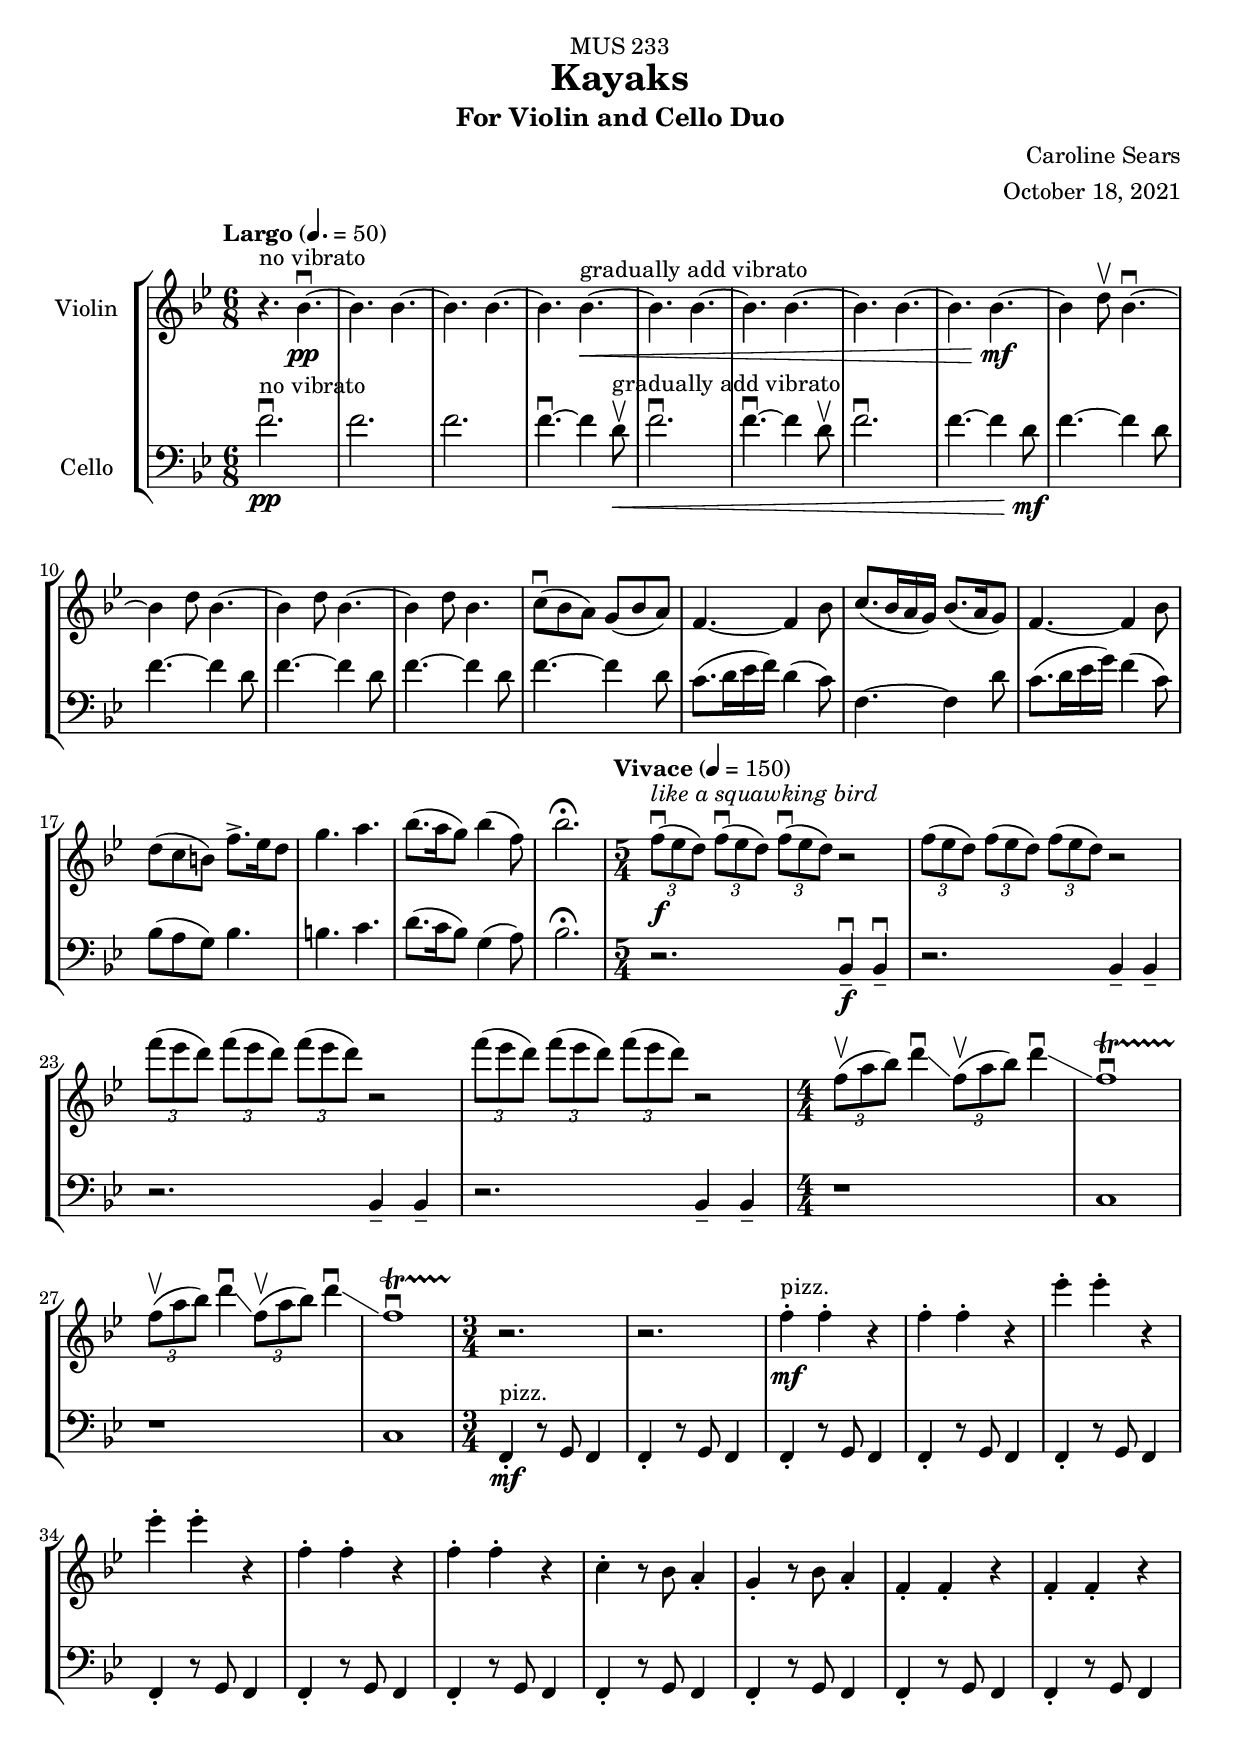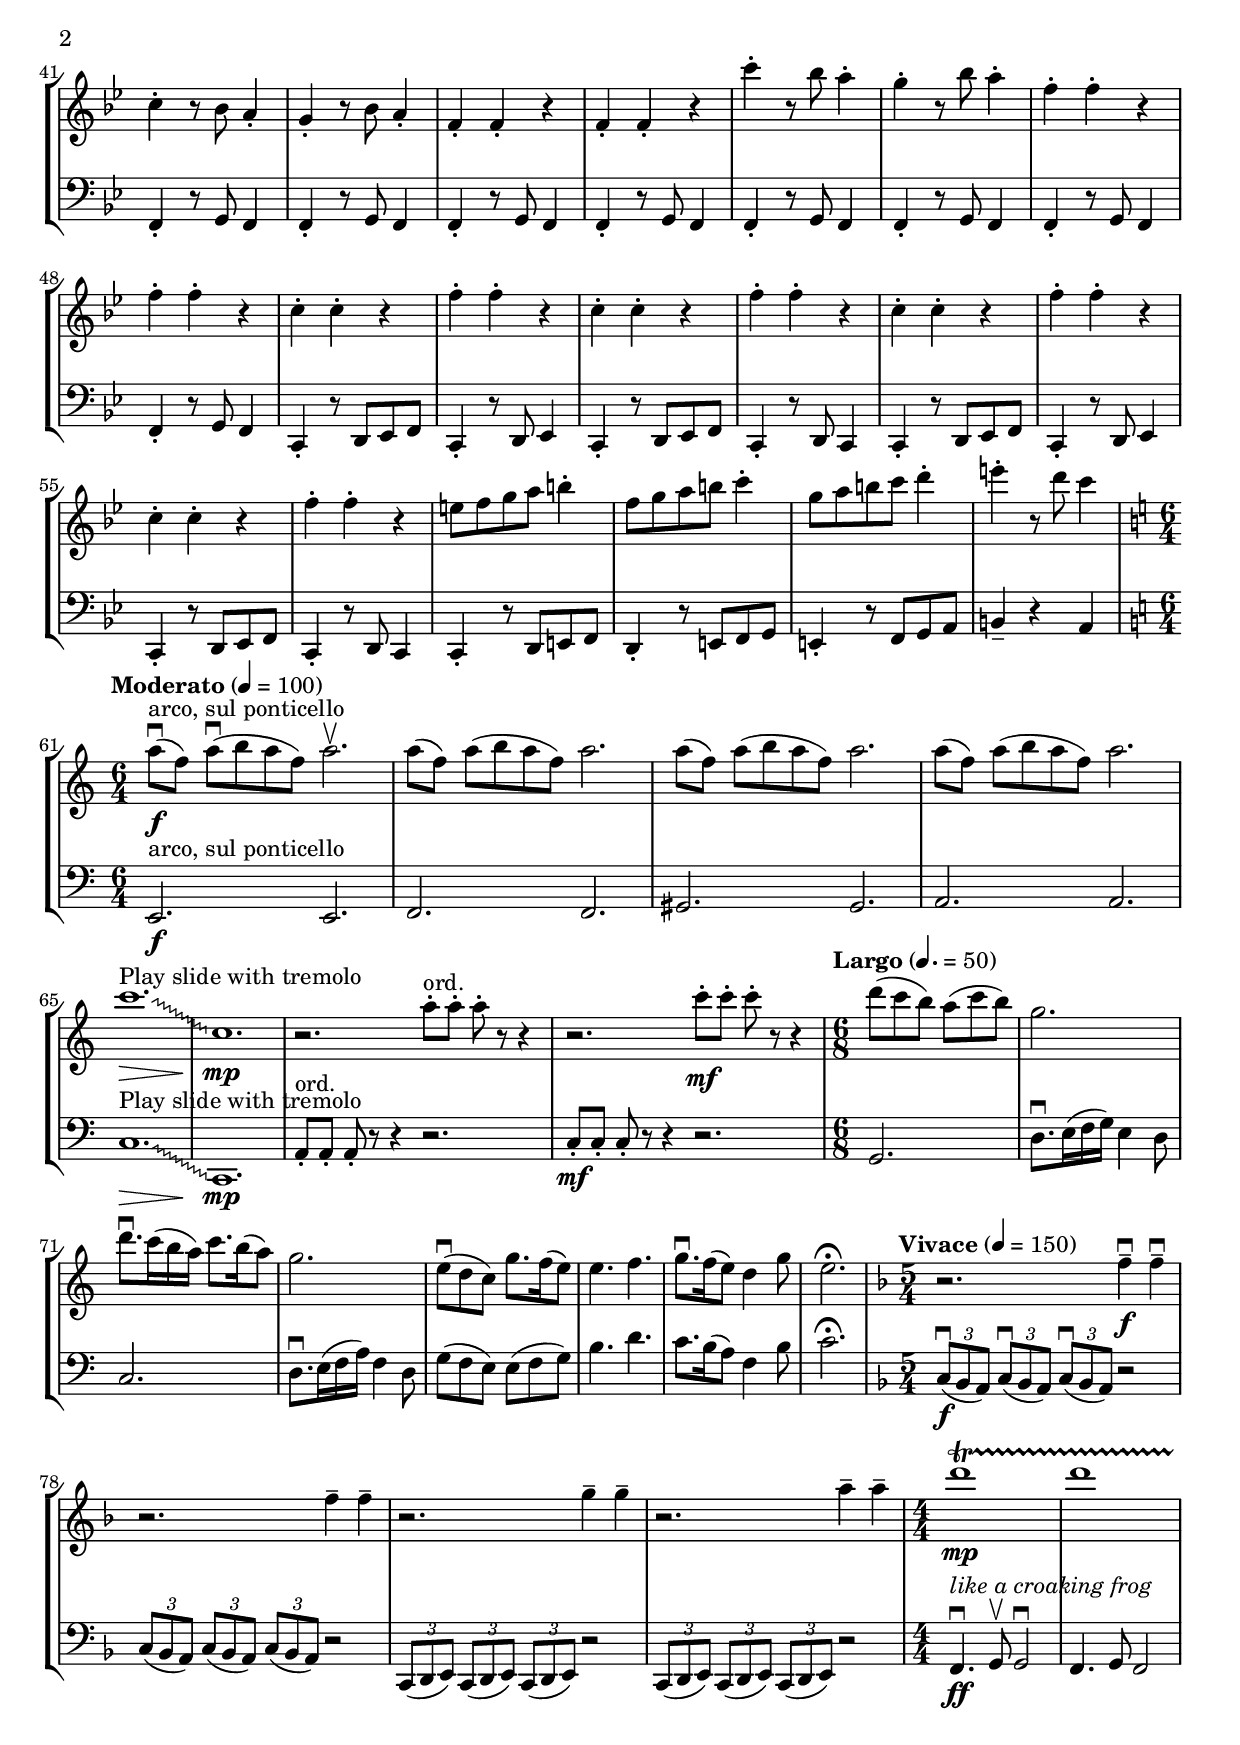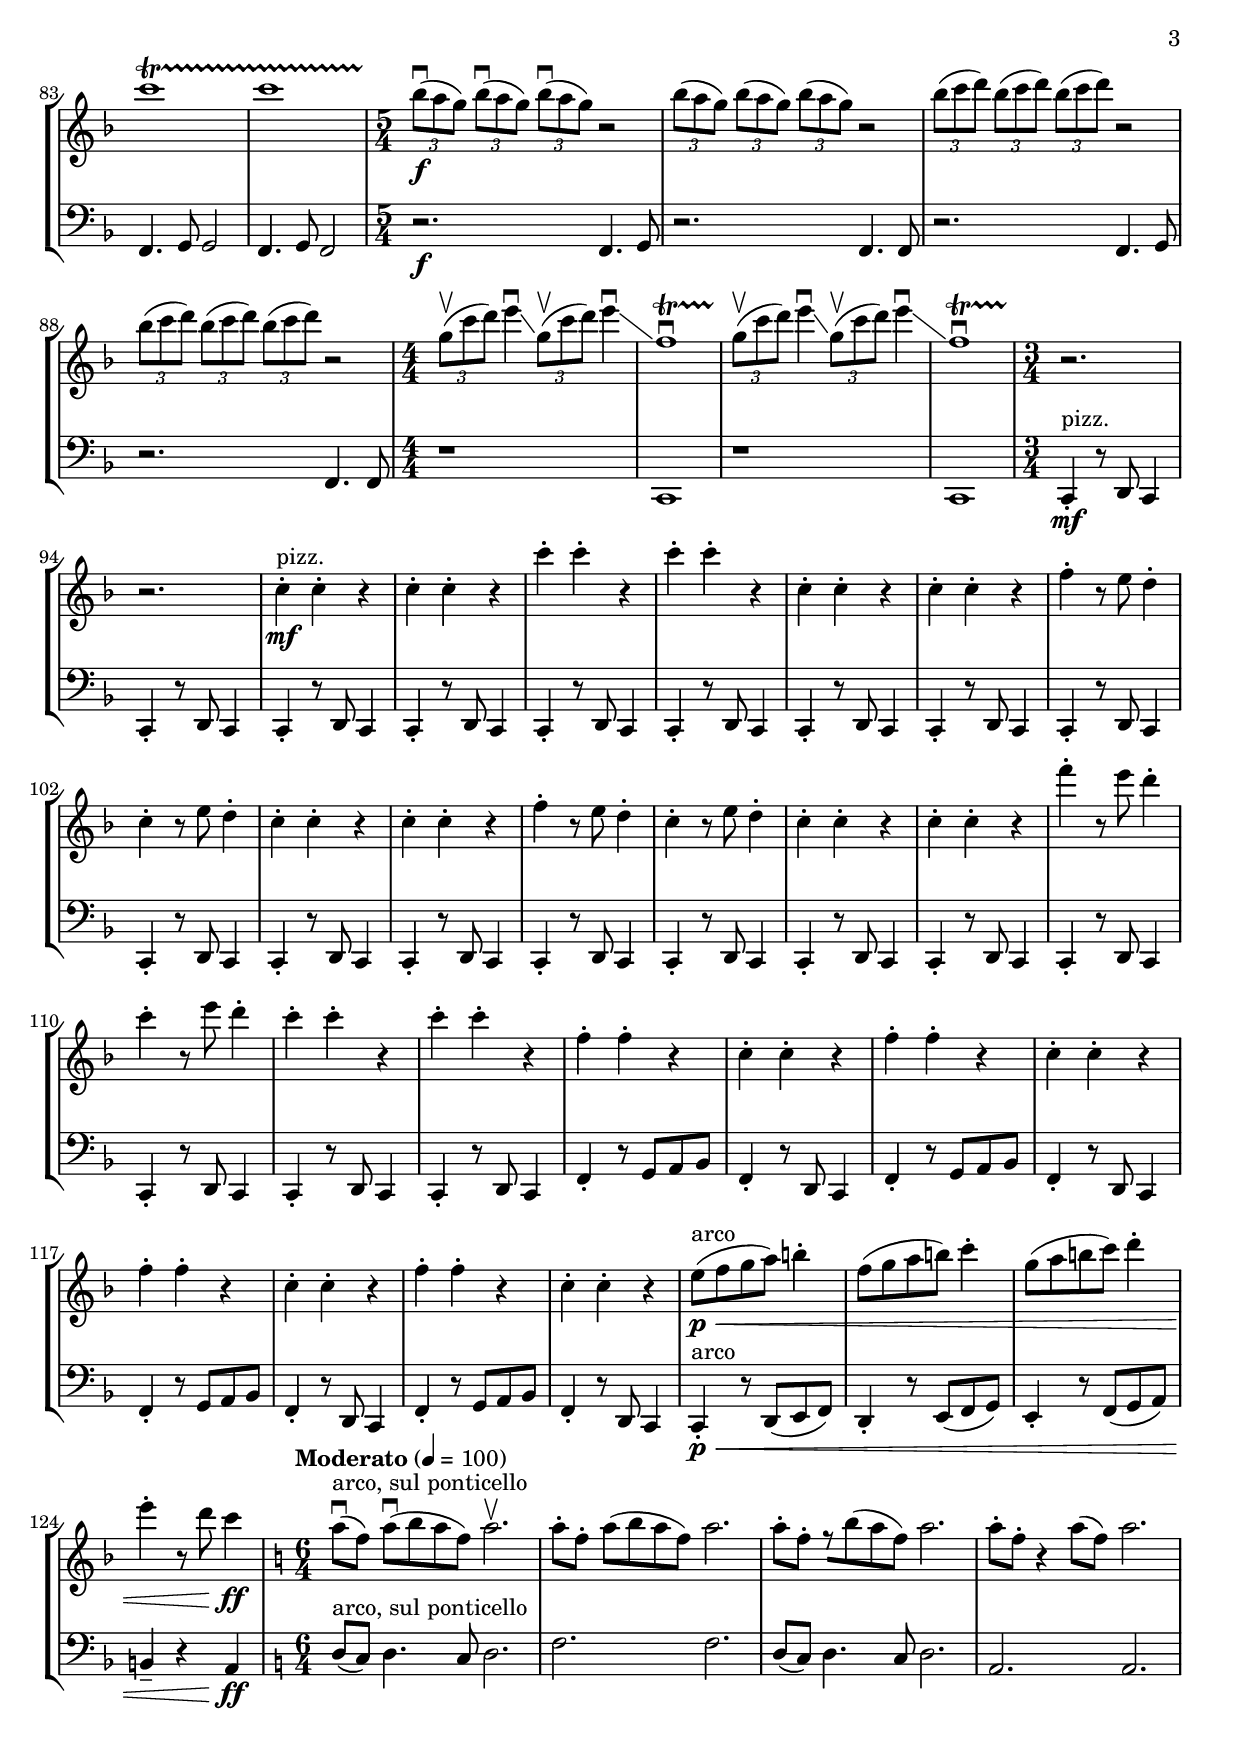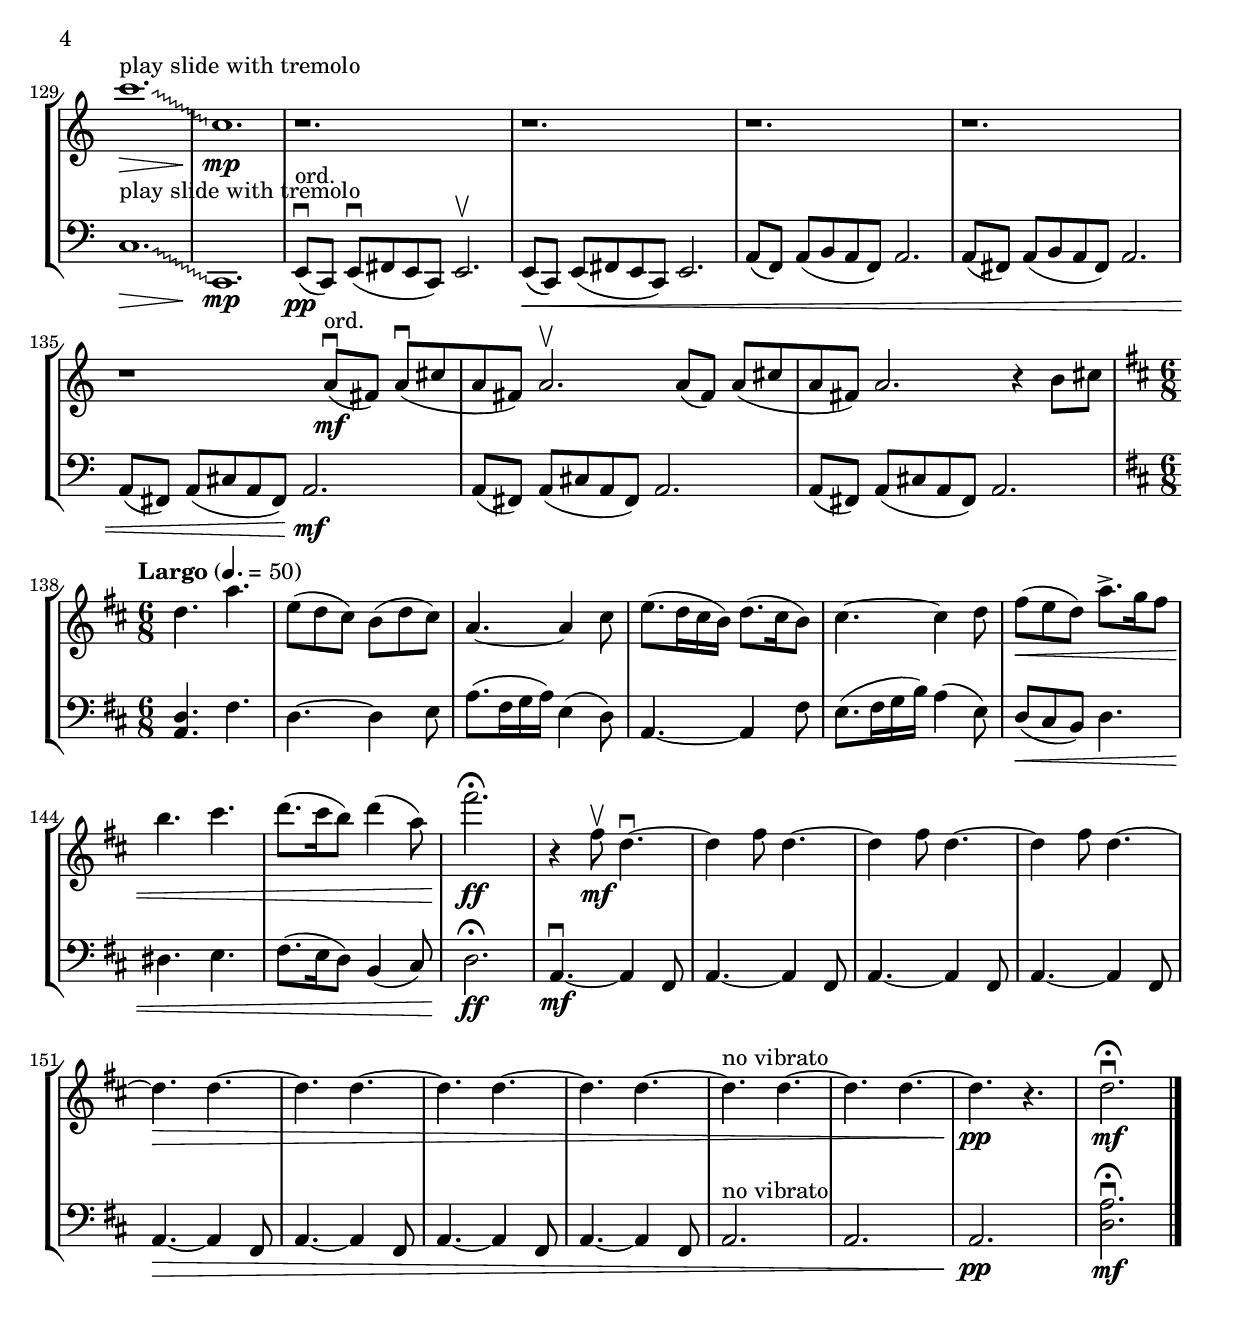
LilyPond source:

\header {
    title = "Kayaks"
    subtitle = "For Violin and Cello Duo"
    dedication = "MUS 233"
    composer = "Caroline Sears"
    arranger = "October 18, 2021"

      % The following fields are centered at the bottom
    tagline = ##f


} %make this composition feel like a journey
\score {
% violin code
  \new StaffGroup <<
    \new Staff \with { instrumentName = "Violin" }
      \relative c'' {
      \set Staff.midiInstrument = "violin"
      %A section
      \time 6/8
      \key bes \major
      \tempo "Largo" 4. = 50
      %bars1-8
       r4.^\markup "no vibrato" bes4.\downbow~\pp| bes4. bes4.~| bes4. bes~| bes bes~\<^\markup "gradually add vibrato"|
       bes4. bes4.~| bes4. bes~| bes4. bes4.~| bes bes~\!\mf |
       %bars 9-16
       bes4 d8\upbow bes4.\downbow~|bes4 d8 bes4.~|bes4 d8 bes4.~ |bes4 d8 bes4.|
       c8\downbow (bes a) g (bes a) | f4.~f4 bes8| c8. (bes16 a g) bes8. (a16 g8) | f4.~f4 bes8|
       %bars 17-20
       d8 (c b) f'8.\accent ees16 d8 | g4. a4. | bes8. (a16 g8) bes4 (f8) | bes2.\fermata
      %%%%%%%%%%%%%%%%%%%%%%%%%%%%%
      %B Section
      \tempo "Vivace" 4 = 150
      \time 5/4
      %bars 21-24
      \tuplet 3/2 {f8\downbow\f^\markup{\italic{"like a squawking bird"}} (ees d)} \tuplet 3/2 {f\downbow (ees d)}  \tuplet 3/2 {f\downbow (ees d)} r2 |
      \tuplet 3/2 {f8 (ees d)} \tuplet 3/2 {f (ees d)}  \tuplet 3/2 {f (ees d)} r2 |
      \tuplet 3/2 {f'8 (ees d)} \tuplet 3/2 {f (ees d)}  \tuplet 3/2 {f (ees d)} r2 |
      \tuplet 3/2 {f8 (ees d)} \tuplet 3/2 {f (ees d)}  \tuplet 3/2 {f (ees d)} r2 |
      % bars 25-28
      \numericTimeSignature \time 4/4
      \tuplet 3/2 {f,8\upbow (a bes)} d4\downbow\glissando \tuplet 3/2 {f,8\upbow (a bes)} d4\downbow\glissando 
      f,1\downbow\startTrillSpan|
      \tuplet 3/2 {f8\stopTrillSpan\upbow (a bes)} d4\downbow\glissando \tuplet 3/2 {f,8\upbow (a bes)} d4\downbow\glissando 
      f,1\downbow\startTrillSpan|
      %%%%%%%%%%%%%%%%%%%%%%%%%%%%%%%%
        % C Section
      %bars 29-32
      \time 3/4
      r2.\stopTrillSpan | r | f4^"pizz."\staccato\mf f\staccato r |f4\staccato f\staccato r |
      %bars 33-36
      ees'\staccato ees\staccato r| ees\staccato ees\staccato r| f,4\staccato f\staccato r |f4\staccato f\staccato r |
      %bars 37-40
      c\staccato r8 bes a4\staccato | g\staccato r8 bes a4\staccato |f4\staccato f\staccato r |f4\staccato f\staccato r |
      %bars 41-44
      c'\staccato r8 bes a4\staccato | g\staccato r8 bes a4\staccato |f4\staccato f\staccato r |f4\staccato f\staccato r |
      %bars 45-48
      c''\staccato r8 bes a4\staccato | g\staccato r8 bes a4\staccato |f4\staccato f\staccato r |f4\staccato f\staccato r |
      %bars 49-52
      c4\staccato c\staccato r |f4\staccato f\staccato r |c4\staccato c\staccato r |f4\staccato f\staccato r |
      %bars 49-52
      c4\staccato c\staccato r |f4\staccato f\staccato r |c4\staccato c\staccato r |f4\staccato f\staccato r |
      %bars 57-60
      e8 f g a b4\staccato |f8 g a b c4\staccato |g8 a b c d4\staccato | e4\staccato r8 d c4 |
      %%%%%%%%%%%%%%%%%%%%%%%%%%%%%%%%%
      %D Section
      \time 6/4
      \key a \minor
      \tempo "Moderato" 4 = 100
      %bars 61- 64
      a8^"arco, sul ponticello"\downbow\f [(f)] a\downbow [(b a f)] a2.\upbow |a8 [(f)] a [(b a f)] a2. | 
      a8 [(f)] a [(b a f)] a2. |a8 [(f)] a [(b a f)] a2. |
      %bars 65-68
      \once \override Glissando.style = #'zigzag
       c1.\glissando^\markup "Play slide with tremolo"\> | c,\!\mp |
        r2. a'8\staccato^\markup "ord." [a\staccato] a\staccato r8 r4 |
        r2. c8\staccato\mf [c\staccato] c\staccato r8 r4 |
      %bars 69-72
      \time 6/8
       \tempo "Largo" 4. = 50
      d8 (c b) a (c b)| g2.| d'8.\downbow c16 (b a) c8. b16 (a8)| g2. | e8\downbow (d c) g'8. f16 (e8)| e4. f |g8.\downbow f16 (e8) d4 g8 |e2.\fermata |
     %%%%%%%%%%%%%%%%%%%%%%%%%%%%%%%%%%%%%
      %B' Section 
      %bars 73-76
       \key f \major
       \time 5/4
       \tempo "Vivace" 4 =150
      r2. f4\tenuto\downbow\f f4\downbow\tenuto |r2. f4\tenuto f4\tenuto |
      r2. g4\tenuto g4\tenuto |r2. a4\tenuto a4\tenuto |
      %bars 77-80
      \time 4/4
      d1\startTrillSpan\mp | d1 | c1 | c1 |
      %bars 81-84
      \time 5/4
      \tuplet 3/2 {bes8\stopTrillSpan\downbow\f(a g)} \tuplet 3/2 {bes\downbow (a g)}  \tuplet 3/2 {bes\downbow (a g)} r2 |
      \tuplet 3/2 {bes8(a g)} \tuplet 3/2 {bes8(a g)}  \tuplet 3/2 {bes8(a g)} r2 |
      \tuplet 3/2 {bes8(c d)} \tuplet 3/2 {bes8(c d)}  \tuplet 3/2 {bes8(c d)} r2 |
      \tuplet 3/2 {bes8(c d)} \tuplet 3/2 {bes8(c d)}  \tuplet 3/2 {bes8(c d)} r2 |
      %bars 85-88
      \time 4/4
      \tuplet 3/2 {g,8\upbow (c d)} e4\downbow\glissando \tuplet 3/2 {g,8\upbow (c d)} e4\downbow\glissando 
      f,1\downbow\startTrillSpan|
      \tuplet 3/2 {g8\stopTrillSpan\upbow (c d)} e4\downbow\glissando \tuplet 3/2 {g,8\upbow (c d)} e4\downbow\glissando 
      f,1\downbow\startTrillSpan|
      %%%%%%%%%%%%%%%%%%%%%%%%
      %C' Section
      \time 3/4
      %Bars 89-92
      r2.\stopTrillSpan | r | c4^"pizz."\staccato\mf c\staccato r |c4\staccato c\staccato r |
      %bars 93-96
      c'\staccato c\staccato r| c\staccato c\staccato r| c,4\staccato c\staccato r |c4\staccato c\staccato r |
      %bars 97-100
      f\staccato r8 e d4\staccato | c\staccato r8 e d4\staccato |c4\staccato c\staccato r |c4\staccato c\staccato r |
      %bars 101-104
      f\staccato r8 e d4\staccato | c\staccato r8 e d4\staccato |c4\staccato c\staccato r |c4\staccato c\staccato r |
      %bars 105-108
      f'\staccato r8 e d4\staccato | c\staccato r8 e d4\staccato |c4\staccato c\staccato r |c4\staccato c\staccato r |
      %bars 109-112
      f,4\staccato f\staccato r |c4\staccato c\staccato r |f4\staccato f\staccato r |c4\staccato c\staccato r |
      %bars 113-116
      f4\staccato f\staccato r |c4\staccato c\staccato r |f4\staccato f\staccato r |c4\staccato c\staccato r |
      %bars 117-120
      e8^"arco"\p\< (f g a) b4\staccato |f8 (g a b) c4\staccato |g8 (a b c) d4\staccato | e4\staccato r8 d c4\!\ff |
      %%%%%%%%%%%%%%%%%%%%%%%%%%
      %D' Section (climax)
      \time 6/4
      \key a \minor
      \tempo "Moderato" 4 = 100
      %bars 121-124
      a8^"arco, sul ponticello"\downbow [(f)] a\downbow [(b a f)] a2.\upbow |
      a8\staccato [f\staccato] a [(b a f)] a2. | 
      a8\staccato [f\staccato] r [b (a f)] a2. |
      a8\staccato [f\staccato] r4  a8 (f) a2. |
      %bars 125-128
      \once \override Glissando.style = #'zigzag
       c1.\glissando^\markup "play slide with tremolo"\> | c,\!\mp | 
      %bars 129-132
      r1. |r |r |r |
      %bars 132-135
      r1 a8^"ord."\mf\downbow ([fis]) a\downbow [(cis |
      a fis)] a2.\upbow a8 ([fis]) a [(cis |
       a fis)] a2. r4 b8 cis |
       \key d \major
       \time 6/8
       \tempo "Largo" 4. = 50
       d4. a' |
       %bars 136-139
       e8 (d cis) b (d cis) |a4.~a4 cis8 | e8. (d16 cis b) d8. (cis16 b8) | cis4.~cis4 d8 |
       %bars 140-143
       fis8\< (e d) a'8.\accent g16 fis8 | b4. cis4. | d8. (cis16 b8) d4 (a8) | fis'2.\!\ff\fermata
      %%%%%%%%%%%%%%%%%
      %Outro
      %bars 144-147
      r4 fis,8\upbow\mf d4.\downbow~|d4 fis8 d4.~ |d4 fis8 d4.~ |d4 fis8 d4.~ |
      %bars 148-151
      d4.\> d4.~| d4. d~|d4. d4.~| d4. d~|
      %bars 152-155
      d4.^\markup "no vibrato" d4.~| d4. d~|d4.\!\pp r4.|d2.\mf\fermata\downbow \bar "|."
      }
    


%cello code
    \new Staff \with { instrumentName = "Cello" }
      \relative c' { 
      \set Staff.midiInstrument = "cello"
      \clef "bass"
      %A section
      \time 6/8
      \key bes \major
      \tempo "Largo" 4. = 50
      %bars 1-8
      f2.\downbow\pp^\markup "no vibrato" |f |f |f4.\downbow~f4 d8\upbow\<^\markup "gradually add vibrato" |
      f2.\downbow|f4.\downbow~f4 d8\upbow |f2.\downbow|f4.~f4 d8\!\mf |
      %bars 9-16
      f4.~f4 d8 |f4.~f4 d8 |f4.~f4 d8 |f4.~f4 d8 |
      f4.~f4 d8 | c8. (d16 ees16 f) d4 (c8) |f,4.~f4 d'8 |c8. (d16 ees16 g) f4 (c8) |
      %bars 17-20
      bes8 (a g) bes4. | b4. c4. | d8. (c16 bes8) g4 (a8) |bes2.\fermata|
      %%%%%%%%%%%%%%%%%%%%%%%%%%%%%%%%%%
      %B section
      \tempo "Vivace" 4 = 150
      \time 5/4
      %bars 21-24
      r2. bes,4 \tenuto\downbow\f bes4\downbow\tenuto |r2. bes4\tenuto bes4\tenuto |
      r2. bes4\tenuto bes4\tenuto |r2. bes4\tenuto bes4\tenuto |
      %bars 25-28
      \numericTimeSignature \time 4/4
      r1|c1|r1|c1
      %%%%%%%%%%%%%%%%%%%%%%%%%%%%%%%%%%%
      %C Section
      \time 3/4
      %bars 29-32
      f,4\staccato^"pizz."\mf r8 g f4 |f4\staccato r8 g f4 |f4\staccato r8 g f4 |f4\staccato r8 g f4 |
      %bars 33-36
      f4\staccato r8 g f4 |f4\staccato r8 g f4 |f4\staccato r8 g f4 |f4\staccato r8 g f4 |
      %bars 37-40
      f4\staccato r8 g f4 |f4\staccato r8 g f4 |f4\staccato r8 g f4 |f4\staccato r8 g f4 |
      %bars 41-44
      f4\staccato r8 g f4 |f4\staccato r8 g f4 |f4\staccato r8 g f4 |f4\staccato r8 g f4 |
      %bars 45-48
      f4\staccato r8 g f4 |f4\staccato r8 g f4 |f4\staccato r8 g f4 |f4\staccato r8 g f4 |
      %bars 49-52
      c4\staccato r8 d8 ees f|c4\staccato r8 d ees4 | c4\staccato r8 d8 ees f|c4\staccato r8 d c4 |
      %bars 53-56
      c4\staccato r8 d8 ees f|c4\staccato r8 d ees4 | c4\staccato r8 d8 ees f|c4\staccato r8 d c4 |   
      %bars 57-60
       c4\staccato r8 d8 e f| d4\staccato r8 e f g|  e4\staccato r8 f8 g a | b4\tenuto r4 a |
      %%%%%%%%%%%%%%%%%%%%%%%%%%%%%%%%%%
      %D Section (tense)
      \time 6/4
      \key a \minor
      \tempo "Moderato" 4 = 100
      %bars 61-64
      e2.^"arco, sul ponticello"\f e2. | f2. f2. | gis2. gis2. | a a |
      %bars 65-68
      \override Glissando.style = #'zigzag
      c1.\glissando^\markup "Play slide with tremolo"\> | c,\!\mp |
       a'8\staccato^\markup "ord." [a8\staccato] a8\staccato r8 r4 r2. |
       c8\staccato\mf [c8\staccato] c8\staccato r8 r4 r2. |
       %bars 69-72
      \time 6/8
      \tempo "Largo"4. = 50
       g2. | d'8.\downbow e16 (f g) e4 d8 | c2. | d8.\downbow e16 (f a) f4 d8 | g8 (f e) e (f g)| b4. d | c8. b16 (a8) f4 b8 |c2.\fermata |
       %%%%%%%%%%%%%%%%%%%%
       %B' Section 
       %bars 73-76
       \key f \major
       \time 5/4
       \tempo "Vivace" 4 =150
       \tuplet 3/2 {c,8\downbow\f (bes a)} \tuplet 3/2 {c\downbow (bes a)}  \tuplet 3/2 {c\downbow (bes a)} r2 |
       \tuplet 3/2 {c8(bes a)} \tuplet 3/2 {c (bes a)}  \tuplet 3/2 {c (bes a)} r2 |
       \tuplet 3/2 {c,8 (d e)} \tuplet 3/2 {c (d e)}  \tuplet 3/2 {c (d e)} r2 |
       \tuplet 3/2 {c8 (d e)} \tuplet 3/2 {c (d e)}  \tuplet 3/2 {c(d e)} r2 |
      %bars 77-80
      \time 4/4
       f4.^\markup{\italic{"like a croaking frog"}} \downbow\ff g8\upbow g2\downbow | f4. g8 f2 | f4. g8 g2 | f4. g8 f2 |
       %bars 81-84
      \time 5/4
      r2.\f f4. g8 | r2. f4. f8 |r2. f4. g8 |r2. f4. f8 |
      %bars 85-88
      \time 4/4
      r1|c1|r1|c1
      %%%%%%%%%%%%%%%%%%%%%%%%
      %C' Section
      \time 3/4
      %Bars 89-92
      c4\staccato^"pizz."\mf r8 d c4 |c4\staccato r8 d c4 |c4\staccato r8 d c4 |c4\staccato r8 d c4 |
      %bars 93-96
      c4\staccato r8 d c4 |c4\staccato r8 d c4 |c4\staccato r8 d c4 |c4\staccato r8 d c4 |
      %bars 97-100
      c4\staccato r8 d c4 |c4\staccato r8 d c4 |c4\staccato r8 d c4 |c4\staccato r8 d c4 |
      %bars 101-104
      c4\staccato r8 d c4 |c4\staccato r8 d c4 |c4\staccato r8 d c4 |c4\staccato r8 d c4 |
      %bars 105-108
      c4\staccato r8 d c4 |c4\staccato r8 d c4 |c4\staccato r8 d c4 |c4\staccato r8 d c4 |
      %bars 109-112
      f4\staccato r8 g8 a bes|f4\staccato r8 d c4 | f4\staccato r8 g8 a bes|f4\staccato r8 d c4 |
      %bars 113-116
      f4\staccato r8 g8 a bes|f4\staccato r8 d c4 | f4\staccato r8 g8 a bes|f4\staccato r8 d c4 |  
      %bars 117-120
       c4\staccato^"arco"\p\< r8 d8 (e f)| d4\staccato r8 e (f g)|  e4\staccato r8 f8 (g a) | b4\tenuto r4 a\!\ff
       %%%%%%%%%%%%%%%%%%%%%%%%
      %D' Section (climax)
      \time 6/4
      \key a \minor
      \tempo "Moderato" 4 = 100
      %bars 121-124
      d8^"arco, sul ponticello" (c) d4. c8 d2. | f2. f2. |d8(c) d4. c8 d2. | a a |
      %bars 125-128
      c1.\glissando^\markup "play slide with tremolo"\> | c,\!\mp | 
      %bars 129-131
      e8^"ord."\downbow\pp [(c)] e\downbow [(fis e c)] e2.\upbow |
      e8\< [(c)] e[(fis e c)] e2. |
      a8 [(f)] a [(b a f)] a2. | 
      a8 [(fis)] a [(b a fis)] a2. | 
      %bars 132-135
      a8 [(fis)] a [(cis a fis)] a2.\!\mf | 
      a8 [(fis)] a [(cis a fis)] a2. | 
      a8 [(fis)] a [(cis a fis)] a2. | 
      \key d \major
      \time 6/8
      \tempo "Largo" 4. = 50
      <d a>4. fis |
      %bars 136-139
      d4.~d4 e8 | a8. (fis16 g16 a) e4 (d8) |a4.~a4 fis'8 |e8. (fis16 g16 b) a4 (e8) |
      %bars 140-143
      d8\< (cis b) d4. | dis4. e4. | fis8. (e16 d8) b4 (cis8) |d2.\!\ff\fermata|
      %%%%%%%%%%%%%%%%%
      %Outro
      %bars 144-147
      a4.\downbow\mf~a4 fis8 | a4.~a4 fis8 |a4.~a4 fis8 |a4.~a4 fis8 |
      %bars 148-151
      |a4.\>~a4 fis8| a4.~a4 fis8| a4.~a4 fis8| a4.~a4 fis8 |
      %bars 152-155
      a2.^\markup "no vibrato" |a |a\!\pp |<d a'>\mf\downbow\fermata \bar "|."
      }
  >>
  \layout { }
  \midi { }
}
